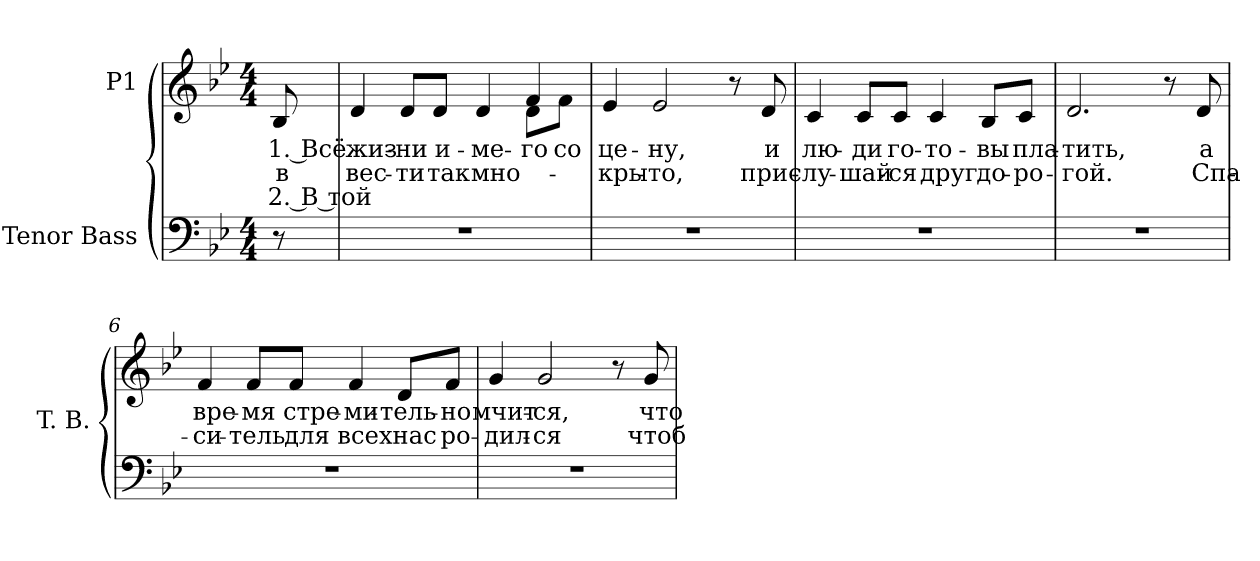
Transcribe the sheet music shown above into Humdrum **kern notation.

**kern	**kern	**text	**text	**text
*part2	*part1	*part1	*part1	*part1
*staff2	*staff1	*staff1	*staff1	*staff1
*I"Tenor Bass	*I"P1	*	*	*
*I'T. B.	*	*	*	*
!!LO:PB:g=z
*clefF4	*clefG2	*	*	*
*k[b-e-]	*k[b-e-]	*	*	*
*B-:	*B-:	*	*	*
*M4/4	*M4/4	*	*	*
=1	=1	=1	=1	=1
!	!	!LO:LY:b:color=#000000	!LO:LY:b:color=#000000	!LO:LY:b:color=#000000
8r	8B-i/	1. Всё	в	2. В той
=2	=2	=2	=2	=2
!	!	!LO:LY:b:color=#000000	!LO:LY:b:color=#000000	!
*	*^	*	*	*
1r	4di/	2ryy	жиз-	вес-	.
!	!	!	!LO:LY:b:color=#000000	!LO:LY:b:color=#000000	!
.	8di/L	.	-ни	-ти	.
!	!	!	!LO:LY:b:color=#000000	!LO:LY:b:color=#000000	!
.	8di/J	.	и-	так	.
!	!	!	!LO:LY:b:color=#000000	!LO:LY:b:color=#000000	!
.	4di/	4ryy	-ме-	мно-	.
!	!	!	!LO:LY:b:color=#000000	!	!
!	!	!	!LO:LY:b:color=#000000	!	!
.	4fi/	8di\L	-го	.	.
!	!	!	!LO:LY:b:color=#000000	!	!
.	.	8fi\J	со-	.	.
*	*v	*v	*	*	*
=3	=3	=3	=3	=3
*	*^	*	*	*
!	!	!	!LO:LY:b:color=#000000	!LO:LY:b:color=#000000	!
*	*v	*v	*	*	*
1r	4e-i/	це-	-кры-	.
!	!	!LO:LY:b:color=#000000	!LO:LY:b:color=#000000	!
.	2e-i/	-ну,	-то,	.
.	8r	.	.	.
!	!	!LO:LY:b:color=#000000	!LO:LY:b:color=#000000	!
.	8di/	и	прис-	.
=4	=4	=4	=4	=4
!	!	!LO:LY:b:color=#000000	!LO:LY:b:color=#000000	!
1r	4ci/	лю-	-лу-	.
!	!	!LO:LY:b:color=#000000	!LO:LY:b:color=#000000	!
.	8ci/L	-ди	-шай-	.
!	!	!LO:LY:b:color=#000000	!LO:LY:b:color=#000000	!
.	8ci/J	го-	-ся	.
!	!	!LO:LY:b:color=#000000	!LO:LY:b:color=#000000	!
.	4ci/	-то-	друг	.
!	!	!LO:LY:b:color=#000000	!LO:LY:b:color=#000000	!
.	8B-i/L	-вы	до-	.
!	!	!LO:LY:b:color=#000000	!LO:LY:b:color=#000000	!
.	8ci/J	пла-	-ро-	.
=5	=5	=5	=5	=5
!	!	!LO:LY:b:color=#000000	!LO:LY:b:color=#000000	!
1r	2.di/	-тить,	-гой.	.
.	8r	.	.	.
!	!	!LO:LY:b:color=#000000	!LO:LY:b:color=#000000	!
.	8di/	а	Спа-	.
!!LO:LB:g=z
=6	=6	=6	=6	=6
!	!	!LO:LY:b:color=#000000	!LO:LY:b:color=#000000	!
1r	4fi/	вре-	-си-	.
!	!	!LO:LY:b:color=#000000	!LO:LY:b:color=#000000	!
.	8fi/L	-мя	-тель	.
!	!	!LO:LY:b:color=#000000	!LO:LY:b:color=#000000	!
.	8fi/J	стре-	для	.
!	!	!LO:LY:b:color=#000000	!LO:LY:b:color=#000000	!
.	4fi/	-ми-	всех	.
!	!	!LO:LY:b:color=#000000	!LO:LY:b:color=#000000	!
.	8di/L	-тель-	нас	.
!	!	!LO:LY:b:color=#000000	!LO:LY:b:color=#000000	!
.	8fi/J	-но	ро-	.
=7	=7	=7	=7	=7
!	!	!LO:LY:b:color=#000000	!LO:LY:b:color=#000000	!
1r	4gi/	мчит-	-дил-	.
!	!	!LO:LY:b:color=#000000	!LO:LY:b:color=#000000	!
.	2gi/	-ся,	-ся	.
.	8r	.	.	.
!	!	!LO:LY:b:color=#000000	!LO:LY:b:color=#000000	!
.	8gi/	что	чтоб	.
=	=	=	=	=
*-	*-	*-	*-	*-
